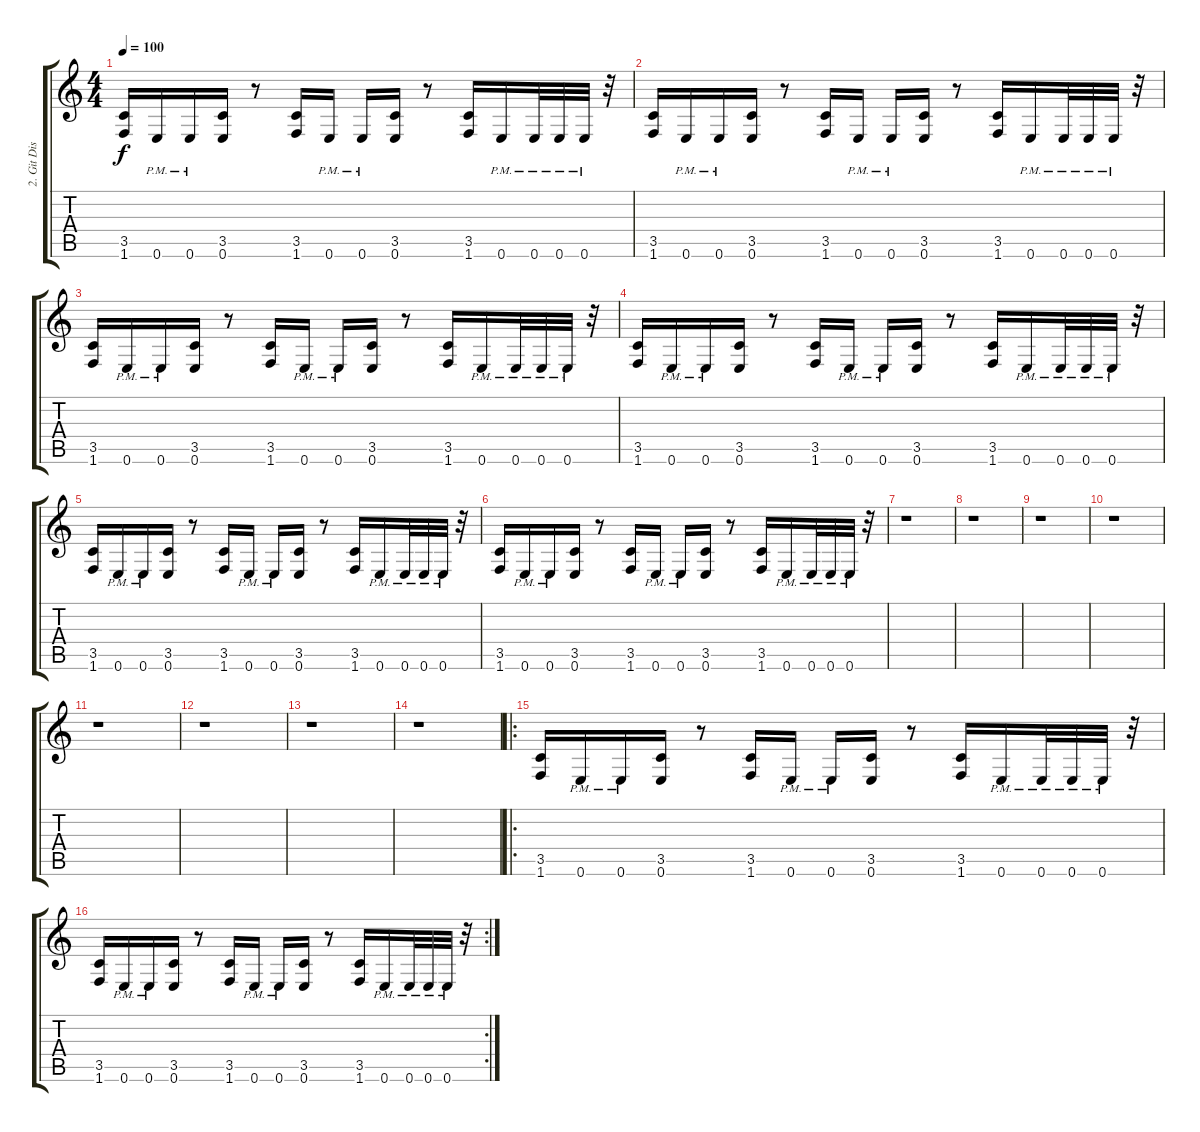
\track ("2. Git Dist" "2. Git Dis") {instrument distortionguitar}
\staff {score tabs}
\tuning (E4 B3 G3 D3 A2 E2) {hide}
\ts (4 4)
\tempo 100
\clef g2
\ks c
(3.5 1.6).16{dy f} 0.6{pm}.16 0.6{pm}.16 (3.5 0.6).16 r.8 (3.5 1.6).16 0.6{pm}.16 0.6{pm}.16 (3.5 0.6).16 r.8 (3.5 1.6).16 0.6{pm}.16 0.6{pm}.32 0.6{pm}.32 0.6{pm}.32 r.32 |
(3.5 1.6).16 0.6{pm}.16 0.6{pm}.16 (3.5 0.6).16 r.8 (3.5 1.6).16 0.6{pm}.16 0.6{pm}.16 (3.5 0.6).16 r.8 (3.5 1.6).16 0.6{pm}.16 0.6{pm}.32 0.6{pm}.32 0.6{pm}.32 r.32 |
(3.5 1.6).16 0.6{pm}.16 0.6{pm}.16 (3.5 0.6).16 r.8 (3.5 1.6).16 0.6{pm}.16 0.6{pm}.16 (3.5 0.6).16 r.8 (3.5 1.6).16 0.6{pm}.16 0.6{pm}.32 0.6{pm}.32 0.6{pm}.32 r.32 |
(3.5 1.6).16 0.6{pm}.16 0.6{pm}.16 (3.5 0.6).16 r.8 (3.5 1.6).16 0.6{pm}.16 0.6{pm}.16 (3.5 0.6).16 r.8 (3.5 1.6).16 0.6{pm}.16 0.6{pm}.32 0.6{pm}.32 0.6{pm}.32 r.32 |
(3.5 1.6).16 0.6{pm}.16 0.6{pm}.16 (3.5 0.6).16 r.8 (3.5 1.6).16 0.6{pm}.16 0.6{pm}.16 (3.5 0.6).16 r.8 (3.5 1.6).16 0.6{pm}.16 0.6{pm}.32 0.6{pm}.32 0.6{pm}.32 r.32 |
(3.5 1.6).16 0.6{pm}.16 0.6{pm}.16 (3.5 0.6).16 r.8 (3.5 1.6).16 0.6{pm}.16 0.6{pm}.16 (3.5 0.6).16 r.8 (3.5 1.6).16 0.6{pm}.16 0.6{pm}.32 0.6{pm}.32 0.6{pm}.32 r.32 |
r.1 |
r.1 |
r.1 |
r.1 |
r.1 |
r.1 |
r.1 |
r.1 |
\ro
(3.5 1.6).16 0.6{pm}.16 0.6{pm}.16 (3.5 0.6).16 r.8 (3.5 1.6).16 0.6{pm}.16 0.6{pm}.16 (3.5 0.6).16 r.8 (3.5 1.6).16 0.6{pm}.16 0.6{pm}.32 0.6{pm}.32 0.6{pm}.32 r.32 |
\rc 2
(3.5 1.6).16 0.6{pm}.16 0.6{pm}.16 (3.5 0.6).16 r.8 (3.5 1.6).16 0.6{pm}.16 0.6{pm}.16 (3.5 0.6).16 r.8 (3.5 1.6).16 0.6{pm}.16 0.6{pm}.32 0.6{pm}.32 0.6{pm}.32 r.32
